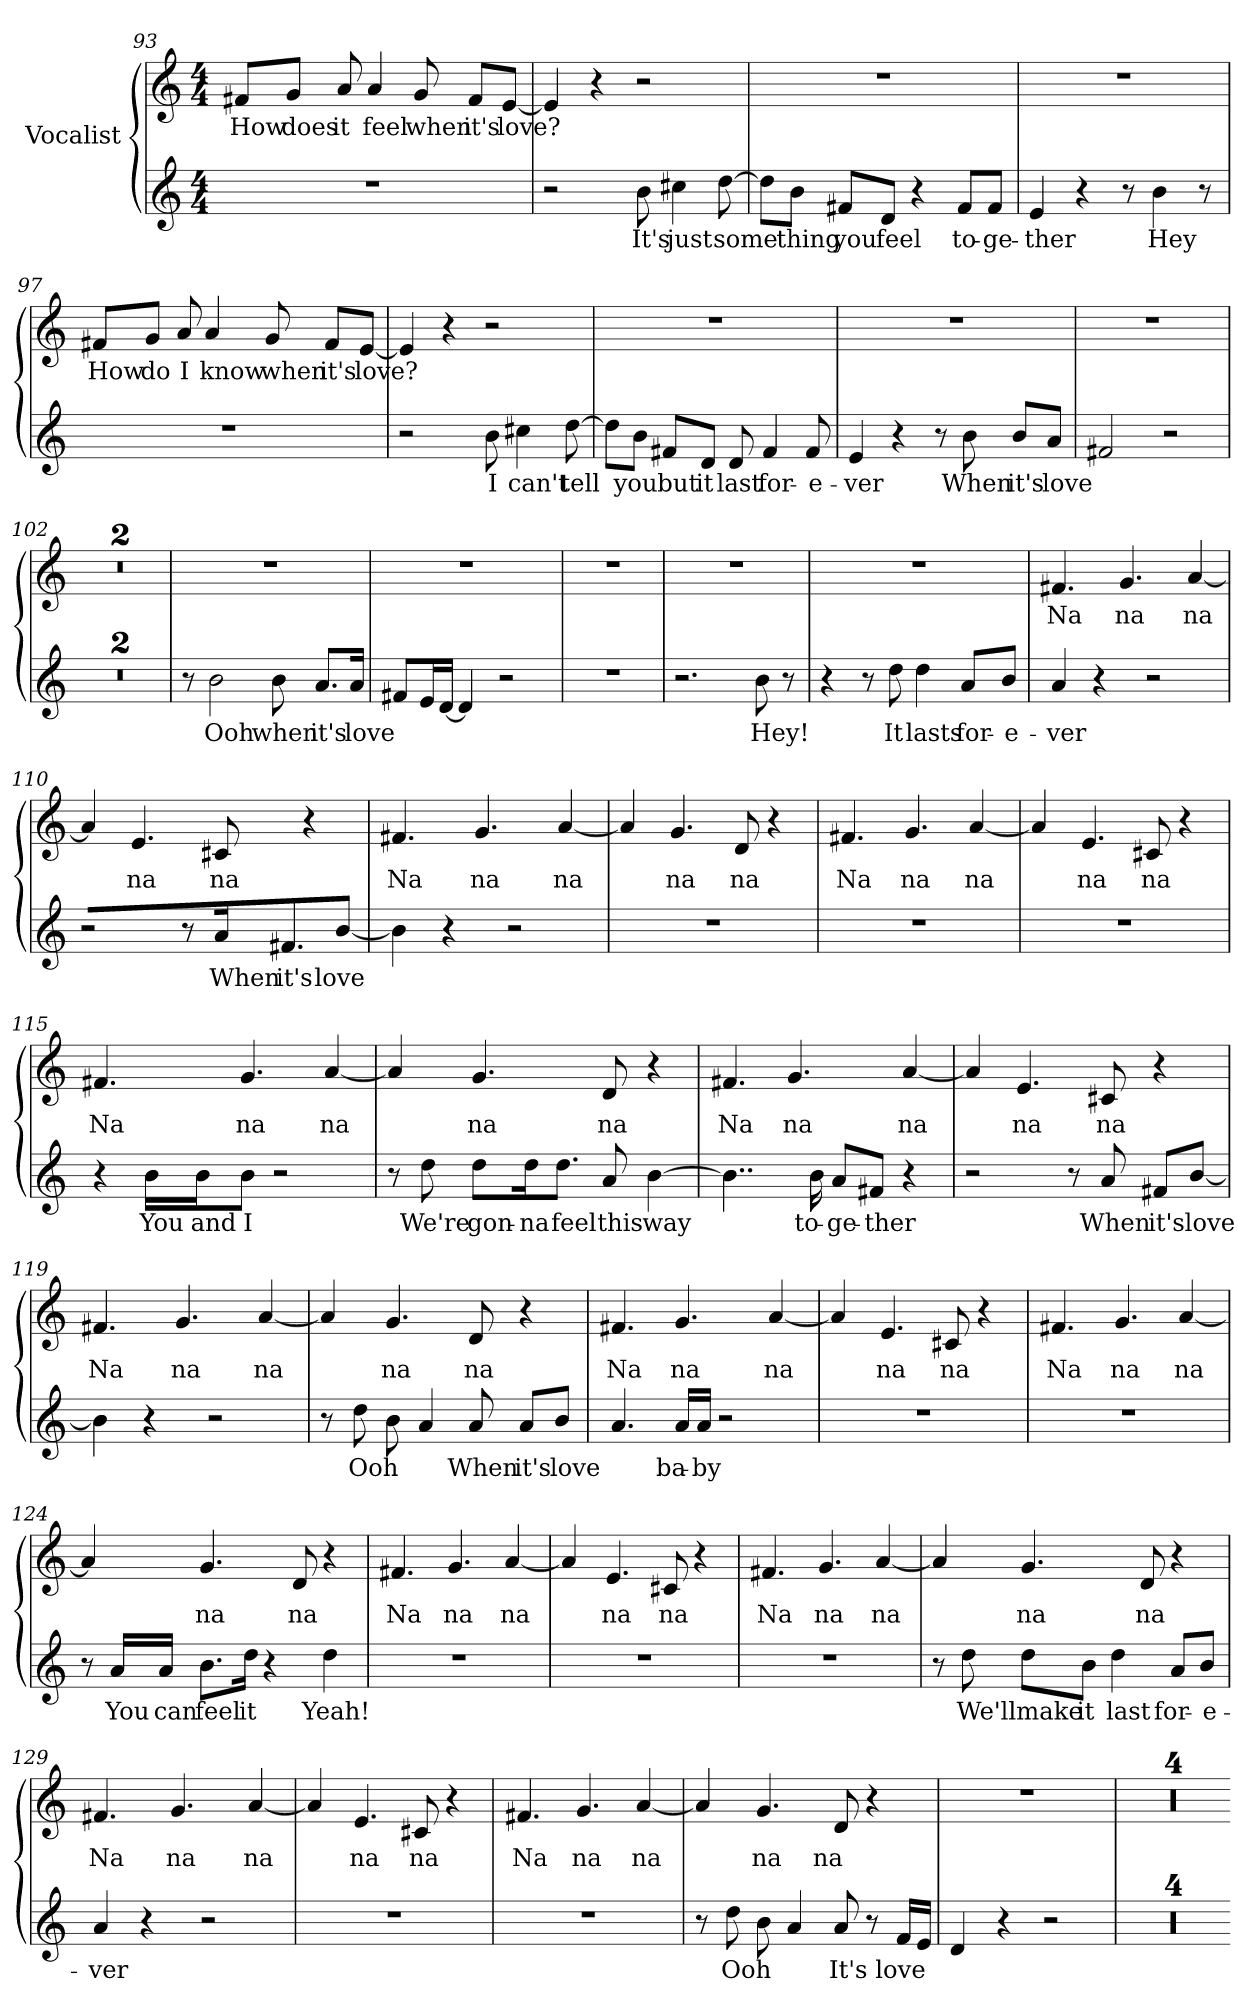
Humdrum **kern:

**kern	**text	**kern	**text
*part1	*part1	*part1	*part1
*staff2	*staff2	*staff1	*staff1
*I"Vocalist	*	*	*
*clefG2	*	*clefG2	*
*M4/4	*	*M4/4	*
=93	=93	=93	=93
1r	.	8f#X/L	How
.	.	8g/J	does
.	.	8a	it
.	.	4a	feel
.	.	8g	when
.	.	8f#/L	it's
.	.	[8e/J	love?
=94	=94	=94	=94
2r	.	4e]	_
.	.	4r	.
8b	It's	2r	.
4cc#X	just	.	.
[8dd	some-	.	.
=95	=95	=95	=95
8dd\L]	_	1r	.
8b\J	-thing	.	.
8f#X/L	you	.	.
8d/J	feel	.	.
4r	.	.	.
8f#/L	to-	.	.
8f#/J	-ge-	.	.
=96	=96	=96	=96
4e	-ther	1r	.
4r	.	.	.
8r	.	.	.
4b	Hey	.	.
8r	.	.	.
=97	=97	=97	=97
1r	.	8f#X/L	How
.	.	8g/J	do
.	.	8a	I
.	.	4a	know
.	.	8g	when
.	.	8f#/L	it's
.	.	[8e/J	love?
=98	=98	=98	=98
2r	.	4e]	_
.	.	4r	.
8b	I	2r	.
4cc#X	can't	.	.
[8dd	tell	.	.
=99	=99	=99	=99
8dd\L]	_	1r	.
8b\J	you	.	.
8f#X/L	but	.	.
8d/J	it	.	.
8d	last	.	.
4f#	for-	.	.
8f#	-e-	.	.
=100	=100	=100	=100
4e	-ver	1r	.
4r	.	.	.
8r	.	.	.
8b	When	.	.
8b/L	it's	.	.
8a/J	love	.	.
=101	=101	=101	=101
2f#X	_	1r	.
2r	.	.	.
=102	=102	=102	=102
1r	.	1r	.
=103	=103	=103	=103
1r	.	1r	.
=104	=104	=104	=104
8r	.	1r	.
2b	Ooh	.	.
8b	when	.	.
8.a/L	it's	.	.
16a/Jk	love	.	.
=105	=105	=105	=105
8f#X/L	_	1r	.
16e/L	_	.	.
[16d/JJ	_	.	.
4d]	_	.	.
2r	.	.	.
=106	=106	=106	=106
1r	.	1r	.
=107	=107	=107	=107
2.r	.	1r	.
8b	Hey!	.	.
8r	.	.	.
=108	=108	=108	=108
4r	.	1r	.
8r	.	.	.
8dd	It	.	.
4dd	lasts	.	.
8a/L	for-	.	.
8b/J	-e-	.	.
=109	=109	=109	=109
4a	-ver	4.f#X	Na
4r	.	.	.
.	.	4.g	na
2r	.	.	.
.	.	[4a	na
=110	=110	=110	=110
2r	.	4a]	_
.	.	4.e	na
8r	.	.	.
16a/KL	When	8c#X	na
8.f#X/J	it's	.	.
.	.	4r	.
[8bJ	love	.	.
=111	=111	=111	=111
4b]	_	4.f#X	Na
4r	.	.	.
.	.	4.g	na
2r	.	.	.
.	.	[4a	na
=112	=112	=112	=112
1r	.	4a]	_
.	.	4.g	na
.	.	8d	na
.	.	4r	.
=113	=113	=113	=113
1r	.	4.f#X	Na
.	.	4.g	na
.	.	[4a	na
=114	=114	=114	=114
1r	.	4a]	_
.	.	4.e	na
.	.	8c#X	na
.	.	4r	.
=115	=115	=115	=115
4r	.	4.f#X	Na
16b\LL	You	.	.
16b\J	and	.	.
8b\J	I	4.g	na
2r	.	.	.
.	.	[4a	na
=116	=116	=116	=116
8r	.	4a]	_
8dd	We're	.	.
8dd\L	gon-	4.g	na
16dd\K	-na	.	.
8.dd\J	feel	.	.
8a	this	8d	na
[4b	way	4r	.
=117	=117	=117	=117
4..b]	_	4.f#X	Na
.	.	4.g	na
16b	to-	.	.
8a/L	-ge-	.	.
8f#X/J	-ther	.	.
4r	.	[4a	na
=118	=118	=118	=118
2r	.	4a]	_
.	.	4.e	na
8r	.	.	.
8a	When	8c#X	na
8f#X/L	it's	4r	.
[8b/J	love	.	.
=119	=119	=119	=119
4b]	_	4.f#X	Na
4r	.	.	.
.	.	4.g	na
2r	.	.	.
.	.	[4a	na
=120	=120	=120	=120
8r	.	4a]	_
8dd	Ooh	.	.
8b	_	4.g	na
4a	_	.	.
8a	When	8d	na
8a/L	it's	4r	.
8b/J	love	.	.
=121	=121	=121	=121
4.a	_	4.f#X	Na
16a/LL	ba-	4.g	na
16a/JJ	-by	.	.
2r	.	.	.
.	.	[4a	na
=122	=122	=122	=122
1r	.	4a]	_
.	.	4.e	na
.	.	8c#X	na
.	.	4r	.
=123	=123	=123	=123
1r	.	4.f#X	Na
.	.	4.g	na
.	.	[4a	na
=124	=124	=124	=124
8r	.	4a]	_
16a/LL	You	.	.
16a/JJ	can	.	.
8.b\L	feel	4.g	na
16dd\Jk	it	.	.
4r	.	.	.
.	.	8d	na
4dd	Yeah!	4r	.
=125	=125	=125	=125
1r	.	4.f#X	Na
.	.	4.g	na
.	.	[4a	na
=126	=126	=126	=126
1r	.	4a]	_
.	.	4.e	na
.	.	8c#X	na
.	.	4r	.
=127	=127	=127	=127
1r	.	4.f#X	Na
.	.	4.g	na
.	.	[4a	na
=128	=128	=128	=128
8r	.	4a]	_
8dd	We'll	.	.
8dd\L	make	4.g	na
8b\J	it	.	.
4dd	last	.	.
.	.	8d	na
8a/L	for-	4r	.
8b/J	-e-	.	.
=129	=129	=129	=129
4a	-ver	4.f#X	Na
4r	.	.	.
.	.	4.g	na
2r	.	.	.
.	.	[4a	na
=130	=130	=130	=130
1r	.	4a]	_
.	.	4.e	na
.	.	8c#X	na
.	.	4r	.
=131	=131	=131	=131
1r	.	4.f#X	Na
.	.	4.g	na
.	.	[4a	na
=132	=132	=132	=132
8r	.	4a]	_
8dd	Ooh	.	.
8b	_	4.g	na
4a	_	.	.
8a	It's	8d	na
8r	.	4r	.
16f/LL	love	.	.
16e/JJ	_	.	.
=133	=133	=133	=133
4d	_	1r	.
4r	.	.	.
2r	.	.	.
=134	=134	=134	=134
1r	.	1r	.
=135	=135	=135	=135
1r	.	1r	.
=136	=136	=136	=136
1r	.	1r	.
=137	=137	=137	=137
1r	.	1r	.
=-	=-	=-	=-
*-	*-	*-	*-
